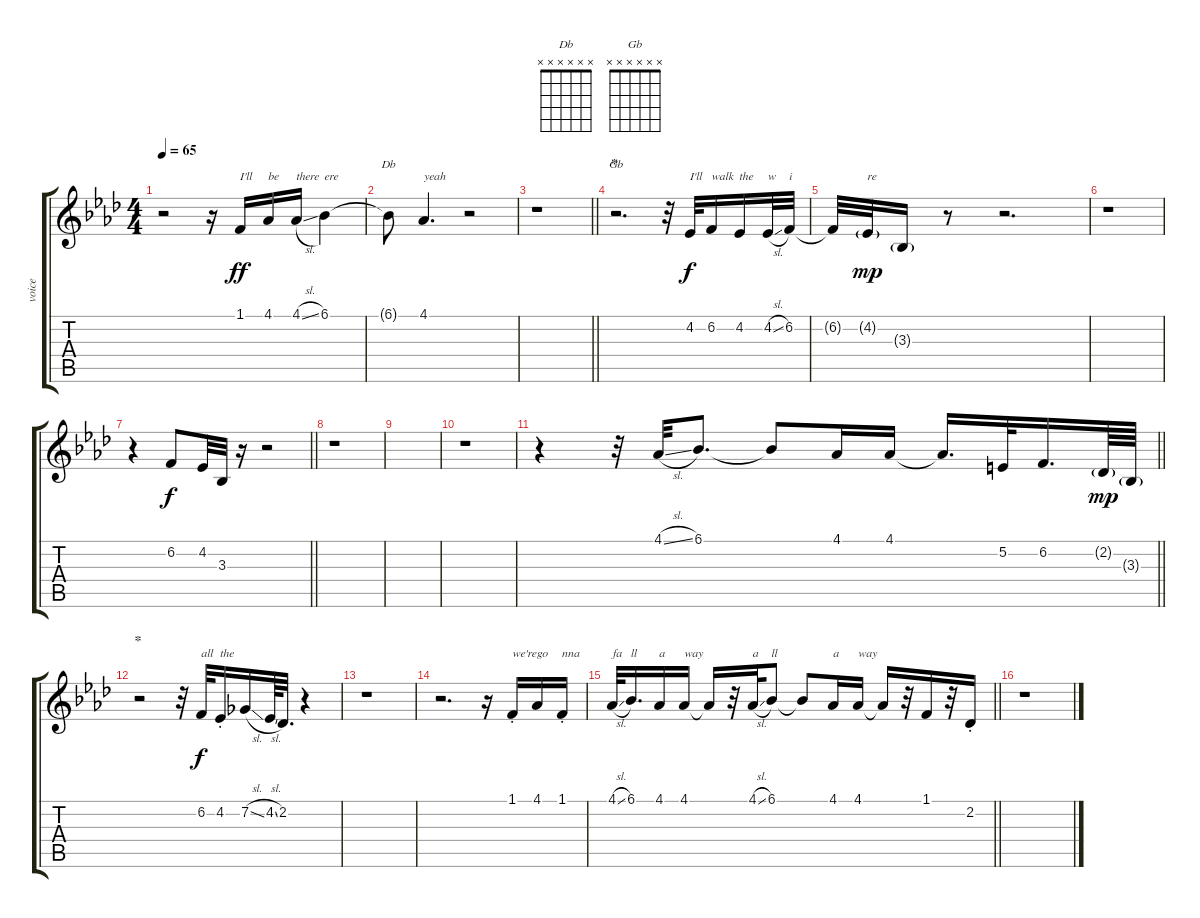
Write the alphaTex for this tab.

\track ("voice" "voice") {instrument lead2sawtooth}
\staff {score tabs}
\tuning (E4 B3 G3 D3 A2 E2) {hide}
\chord ("Db" x x x x x x)
\chord ("Gb" x x x x x x)
\ts (4 4)
\tempo 65
\clef g2
\ks ab
r.2{dy f} r.16 1.1.16{txt "I'll" dy ff} 4.1.16{txt "be"} 4.1{sl}.16{txt "there"} 6.1.4{txt "ere"} |
6.1{t}.8{ch "Db"} 4.1.4{d txt "yeah"} r.2 |
\barLineRight lightlight
r.1 |
\section ("" "*")
r.2{d ch "Gb"} r.32 4.2.32{txt "I'll" dy f} 6.2.16{txt "walk"} 4.2.16{txt "the"} 4.2{sl}.32{txt "w"} 6.2.32{txt "i"} |
6.2{t}.32 4.2{g}.32{txt "re" dy mp} 3.3{g}.16 r.8 r.2{d} |
r.1 |
\barLineRight lightlight
r.4 6.2.8{dy f} 4.2.32 3.3.32 r.16 r.2 |
r.1 |
|
r.1 |
\barLineRight lightlight
r.4 r.32 4.1{sl}.32 6.1.8{d} 6.1{t}.8 4.1.16 4.1.16 4.1{t}.16{d} 5.2.32 6.2.16{d} 2.2{g}.64{dy mp} 3.3{g}.64 |
\section ("" "*")
r.2 r.32 6.2.32{txt "all" dy f} 4.2{st}.16{txt "the"} 7.2{sl}.16 4.2{sl}.64 2.2.32{d} r.4 |
r.1 |
r.2{d} r.16 1.1{st}.16{txt "we're"} 4.1.16{txt "go"} 1.1{st}.16{txt "nna"} |
\barLineRight lightlight
4.1{sl}.32{txt "fa"} 6.1.16{d txt "ll"} 4.1.16{txt "a"} 4.1.16{txt "way"} 4.1{t}.16 r.32 4.1{sl}.32{txt "a"} 6.1.8{txt "ll"} 6.1{t}.8 4.1.16{txt "a"} 4.1.16{txt "way"} 4.1{t}.16 r.32 1.1.16 r.32 2.2{st}.16 |
r.1
